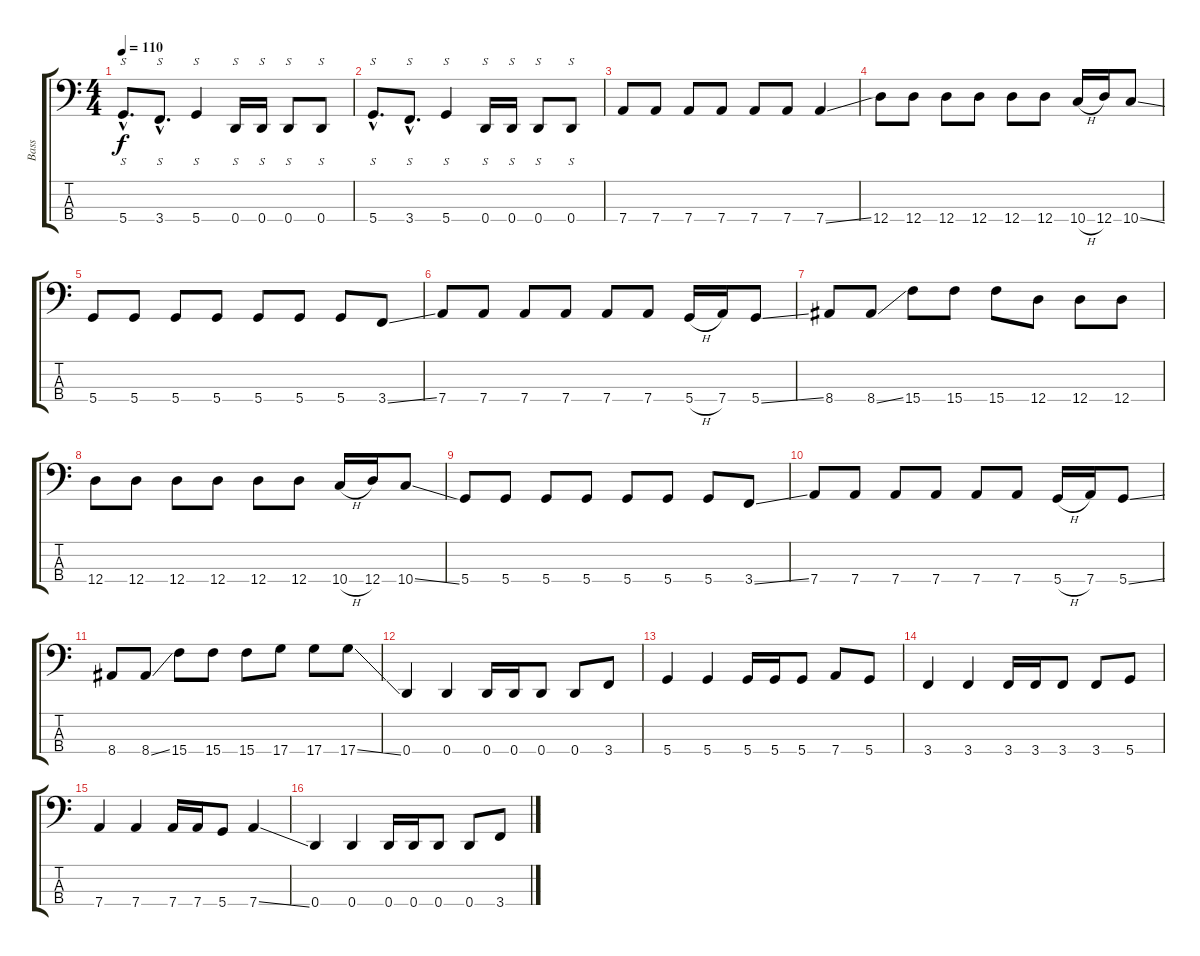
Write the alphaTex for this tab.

\track ("Bass" "Bass") {instrument electricbassfinger}
\staff {score tabs}
\tuning (G2 D2 A1 D1) {hide}
\ts (4 4)
\tempo 110
\clef f4
\ks c
5.4{hac}.8{s d dy f} 3.4{hac}.8{s d} 5.4.4{s} 0.4.16{s} 0.4.16{s} 0.4.8{s} 0.4.8{s} |
5.4{hac}.8{s d} 3.4{hac}.8{s d} 5.4.4{s} 0.4.16{s} 0.4.16{s} 0.4.8{s} 0.4.8{s} |
7.4.8{instrument electricbassfinger} 7.4.8 7.4.8 7.4.8 7.4.8 7.4.8 7.4{ss}.4 |
12.4.8 12.4.8 12.4.8 12.4.8 12.4.8 12.4.8 10.4{h}.16 12.4.16 10.4{ss}.8 |
5.4.8 5.4.8 5.4.8 5.4.8 5.4.8 5.4.8 5.4.8 3.4{ss}.8 |
7.4.8 7.4.8 7.4.8 7.4.8 7.4.8 7.4.8 5.4{h}.16 7.4.16 5.4{ss}.8 |
8.4.8 8.4{ss}.8 15.4.8 15.4.8 15.4.8 12.4.8 12.4.8 12.4.8 |
12.4.8 12.4.8 12.4.8 12.4.8 12.4.8 12.4.8 10.4{h}.16 12.4.16 10.4{ss}.8 |
5.4.8 5.4.8 5.4.8 5.4.8 5.4.8 5.4.8 5.4.8 3.4{ss}.8 |
7.4.8 7.4.8 7.4.8 7.4.8 7.4.8 7.4.8 5.4{h}.16 7.4.16 5.4{ss}.8 |
8.4.8 8.4{ss}.8 15.4.8 15.4.8 15.4.8 17.4.8 17.4.8 17.4{ss}.8 |
0.4.4 0.4.4 0.4.16 0.4.16 0.4.8 0.4.8 3.4.8 |
5.4.4 5.4.4 5.4.16 5.4.16 5.4.8 7.4.8 5.4.8 |
3.4.4 3.4.4 3.4.16 3.4.16 3.4.8 3.4.8 5.4.8 |
7.4.4 7.4.4 7.4.16 7.4.16 5.4.8 7.4{ss}.4 |
0.4.4 0.4.4 0.4.16 0.4.16 0.4.8 0.4.8 3.4.8
